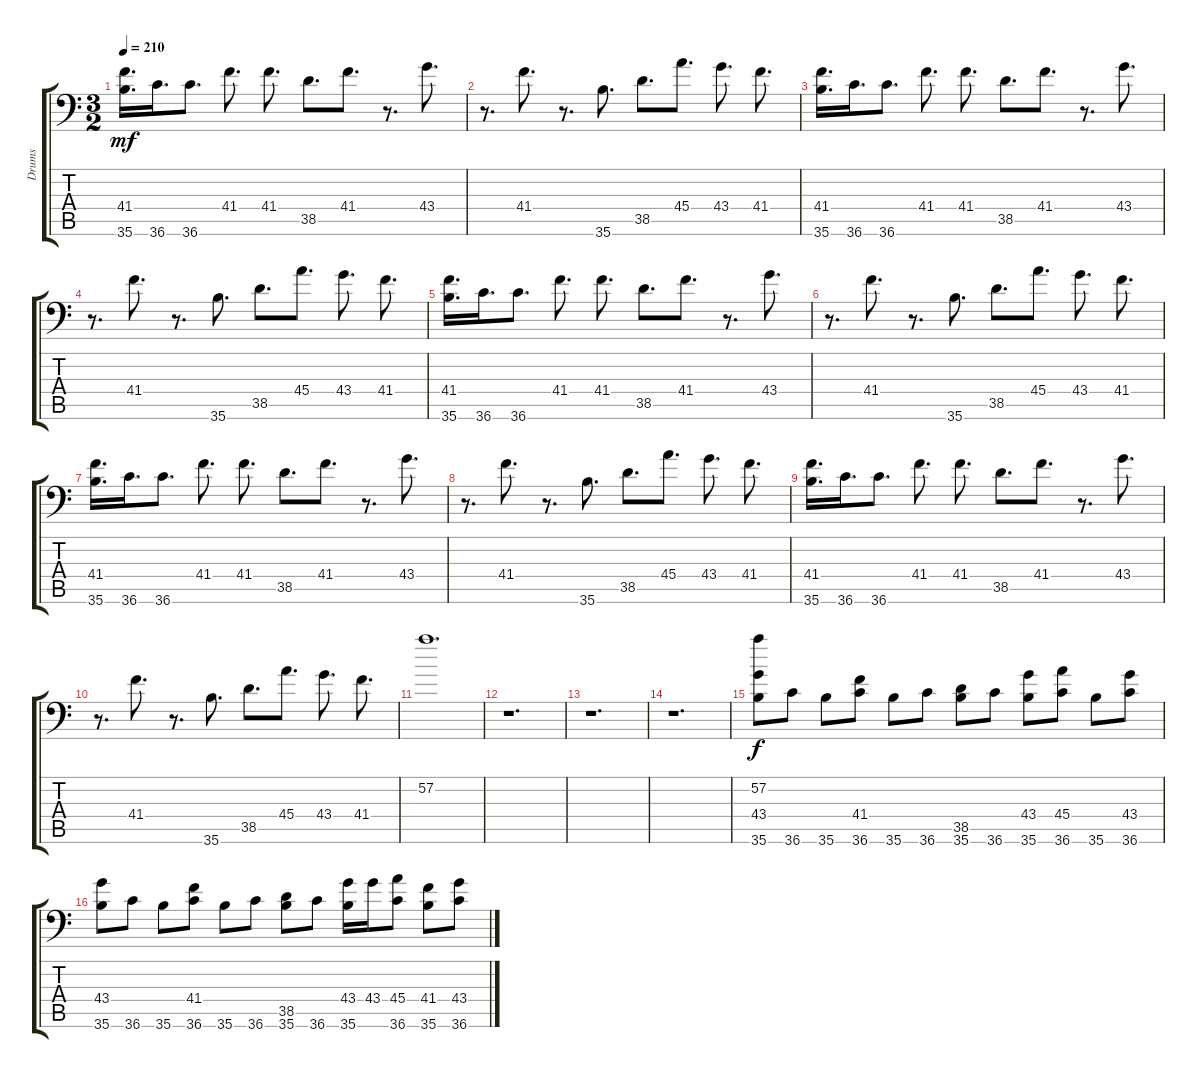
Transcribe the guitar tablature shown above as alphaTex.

\track ("Drums" "Drums") {instrument acousticgrandpiano}
\staff {score tabs}
\tuning (C-1 C-1 C-1 C-1 C-1 C-1) {hide}
\ts (3 2)
\tempo 210
\clef f4
\ks c
(41.4 35.6).16{d dy mf} 36.6.16{d} 36.6.8{d} 41.4.8{d} 41.4.8{d} 38.5.8{d} 41.4.8{d} r.8{d} 43.4.8{d} |
r.8{d} 41.4.8{d} r.8{d} 35.6.8{d} 38.5.8{d} 45.4.8{d} 43.4.8{d} 41.4.8{d} |
(41.4 35.6).16{d} 36.6.16{d} 36.6.8{d} 41.4.8{d} 41.4.8{d} 38.5.8{d} 41.4.8{d} r.8{d} 43.4.8{d} |
r.8{d} 41.4.8{d} r.8{d} 35.6.8{d} 38.5.8{d} 45.4.8{d} 43.4.8{d} 41.4.8{d} |
(41.4 35.6).16{d} 36.6.16{d} 36.6.8{d} 41.4.8{d} 41.4.8{d} 38.5.8{d} 41.4.8{d} r.8{d} 43.4.8{d} |
r.8{d} 41.4.8{d} r.8{d} 35.6.8{d} 38.5.8{d} 45.4.8{d} 43.4.8{d} 41.4.8{d} |
(41.4 35.6).16{d} 36.6.16{d} 36.6.8{d} 41.4.8{d} 41.4.8{d} 38.5.8{d} 41.4.8{d} r.8{d} 43.4.8{d} |
r.8{d} 41.4.8{d} r.8{d} 35.6.8{d} 38.5.8{d} 45.4.8{d} 43.4.8{d} 41.4.8{d} |
(41.4 35.6).16{d} 36.6.16{d} 36.6.8{d} 41.4.8{d} 41.4.8{d} 38.5.8{d} 41.4.8{d} r.8{d} 43.4.8{d} |
r.8{d} 41.4.8{d} r.8{d} 35.6.8{d} 38.5.8{d} 45.4.8{d} 43.4.8{d} 41.4.8{d} |
57.2.1{d} |
r.1{d} |
r.1{d} |
r.1{d} |
(57.2 43.4 35.6).8{dy f} 36.6.8 35.6.8 (41.4 36.6).8 35.6.8 36.6.8 (38.5 35.6).8 36.6.8 (43.4 35.6).8 (45.4 36.6).8 35.6.8 (43.4 36.6).8 |
(43.4 35.6).8 36.6.8 35.6.8 (41.4 36.6).8 35.6.8 36.6.8 (38.5 35.6).8 36.6.8 (43.4 35.6).16 43.4.16 (45.4 36.6).8 (41.4 35.6).8 (43.4 36.6).8
